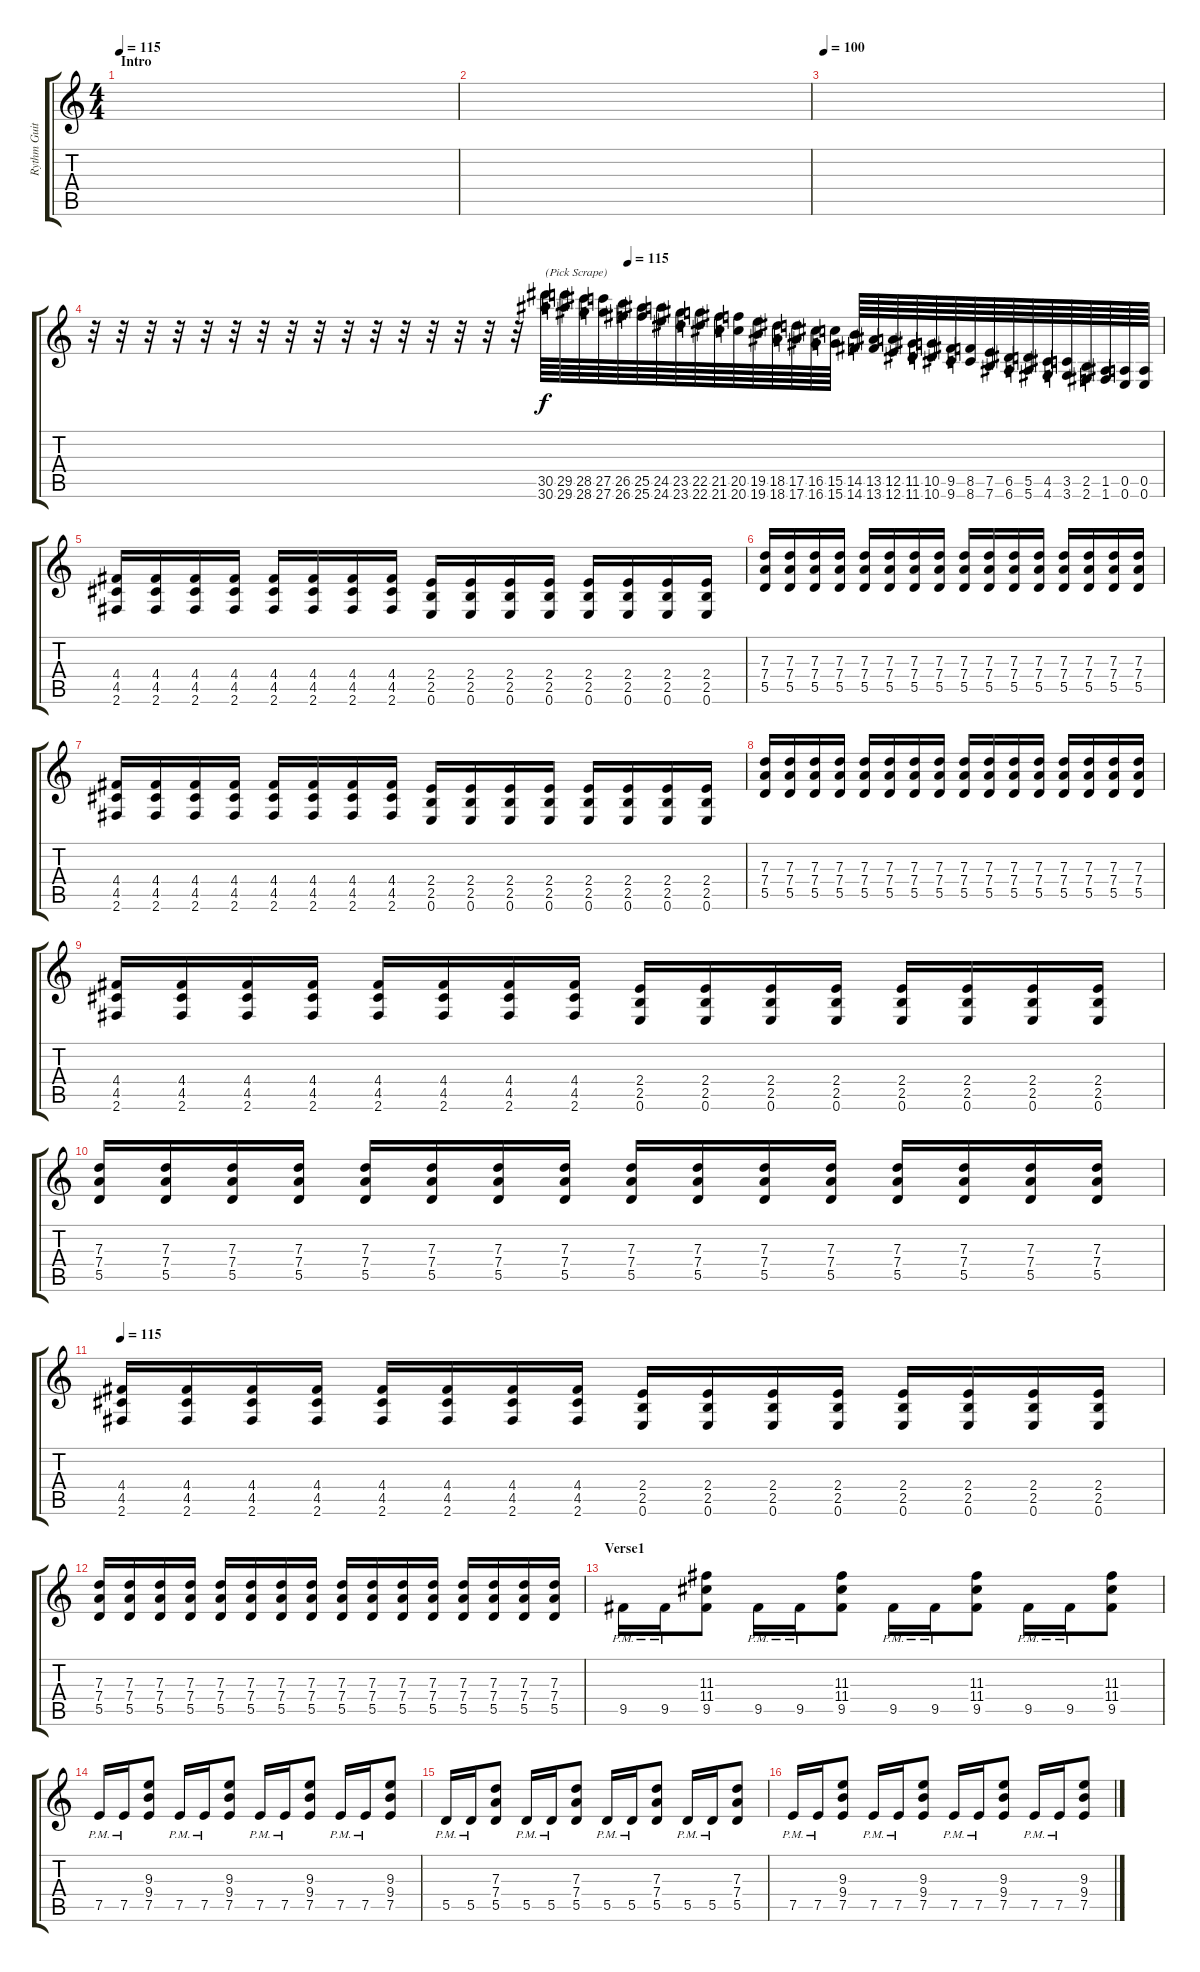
\track ("Rythm Guitar" "Rythm Guit") {instrument overdrivenguitar}
\staff {score tabs}
\tuning (E4 B3 G3 D3 A2 E2) {hide}
\ts (4 4)
\section ("" "Intro")
\tempo 115
\tempo 100
\tempo 115
\clef g2
\ks c
|
|
\tempo 100
|
\tempo (115 0.5)
r.32 r.32 r.32 r.32 r.32 r.32 r.32 r.32 r.32 r.32 r.32 r.32 r.32 r.32 r.32 r.32 (30.5 30.6).64{txt "(Pick Scrape)"} (29.5 29.6).64 (28.5 28.6).64 (27.5 27.6).64 (26.5 26.6).64 (25.5 25.6).64 (24.5 24.6).64 (23.5 23.6).64 (22.5 22.6).64 (21.5 21.6).64 (20.5 20.6).64 (19.5 19.6).64 (18.5 18.6).64 (17.5 17.6).64 (16.5 16.6).64 (15.5 15.6).64 (14.5 14.6).64 (13.5 13.6).64 (12.5 12.6).64 (11.5 11.6).64 (10.5 10.6).64 (9.5 9.6).64 (8.5 8.6).64 (7.5 7.6).64 (6.5 6.6).64 (5.5 5.6).64 (4.5 4.6).64 (3.5 3.6).64 (2.5 2.6).64 (1.5 1.6).64 (0.5 0.6).64 (0.5 0.6).64 |
(4.4 4.5 2.6).16 (4.4 4.5 2.6).16 (4.4 4.5 2.6).16 (4.4 4.5 2.6).16 (4.4 4.5 2.6).16 (4.4 4.5 2.6).16 (4.4 4.5 2.6).16 (4.4 4.5 2.6).16 (2.4 2.5 0.6).16 (2.4 2.5 0.6).16 (2.4 2.5 0.6).16 (2.4 2.5 0.6).16 (2.4 2.5 0.6).16 (2.4 2.5 0.6).16 (2.4 2.5 0.6).16 (2.4 2.5 0.6).16 |
(7.3 7.4 5.5).16 (7.3 7.4 5.5).16 (7.3 7.4 5.5).16 (7.3 7.4 5.5).16 (7.3 7.4 5.5).16 (7.3 7.4 5.5).16 (7.3 7.4 5.5).16 (7.3 7.4 5.5).16 (7.3 7.4 5.5).16 (7.3 7.4 5.5).16 (7.3 7.4 5.5).16 (7.3 7.4 5.5).16 (7.3 7.4 5.5).16 (7.3 7.4 5.5).16 (7.3 7.4 5.5).16 (7.3 7.4 5.5).16 |
(4.4 4.5 2.6).16 (4.4 4.5 2.6).16 (4.4 4.5 2.6).16 (4.4 4.5 2.6).16 (4.4 4.5 2.6).16 (4.4 4.5 2.6).16 (4.4 4.5 2.6).16 (4.4 4.5 2.6).16 (2.4 2.5 0.6).16 (2.4 2.5 0.6).16 (2.4 2.5 0.6).16 (2.4 2.5 0.6).16 (2.4 2.5 0.6).16 (2.4 2.5 0.6).16 (2.4 2.5 0.6).16 (2.4 2.5 0.6).16 |
(7.3 7.4 5.5).16 (7.3 7.4 5.5).16 (7.3 7.4 5.5).16 (7.3 7.4 5.5).16 (7.3 7.4 5.5).16 (7.3 7.4 5.5).16 (7.3 7.4 5.5).16 (7.3 7.4 5.5).16 (7.3 7.4 5.5).16 (7.3 7.4 5.5).16 (7.3 7.4 5.5).16 (7.3 7.4 5.5).16 (7.3 7.4 5.5).16 (7.3 7.4 5.5).16 (7.3 7.4 5.5).16 (7.3 7.4 5.5).16 |
(4.4 4.5 2.6).16 (4.4 4.5 2.6).16 (4.4 4.5 2.6).16 (4.4 4.5 2.6).16 (4.4 4.5 2.6).16 (4.4 4.5 2.6).16 (4.4 4.5 2.6).16 (4.4 4.5 2.6).16 (2.4 2.5 0.6).16 (2.4 2.5 0.6).16 (2.4 2.5 0.6).16 (2.4 2.5 0.6).16 (2.4 2.5 0.6).16 (2.4 2.5 0.6).16 (2.4 2.5 0.6).16 (2.4 2.5 0.6).16 |
(7.3 7.4 5.5).16 (7.3 7.4 5.5).16 (7.3 7.4 5.5).16 (7.3 7.4 5.5).16 (7.3 7.4 5.5).16 (7.3 7.4 5.5).16 (7.3 7.4 5.5).16 (7.3 7.4 5.5).16 (7.3 7.4 5.5).16 (7.3 7.4 5.5).16 (7.3 7.4 5.5).16 (7.3 7.4 5.5).16 (7.3 7.4 5.5).16 (7.3 7.4 5.5).16 (7.3 7.4 5.5).16 (7.3 7.4 5.5).16 |
\tempo 115
(4.4 4.5 2.6).16 (4.4 4.5 2.6).16 (4.4 4.5 2.6).16 (4.4 4.5 2.6).16 (4.4 4.5 2.6).16 (4.4 4.5 2.6).16 (4.4 4.5 2.6).16 (4.4 4.5 2.6).16 (2.4 2.5 0.6).16 (2.4 2.5 0.6).16 (2.4 2.5 0.6).16 (2.4 2.5 0.6).16 (2.4 2.5 0.6).16 (2.4 2.5 0.6).16 (2.4 2.5 0.6).16 (2.4 2.5 0.6).16 |
(7.3 7.4 5.5).16 (7.3 7.4 5.5).16 (7.3 7.4 5.5).16 (7.3 7.4 5.5).16 (7.3 7.4 5.5).16 (7.3 7.4 5.5).16 (7.3 7.4 5.5).16 (7.3 7.4 5.5).16 (7.3 7.4 5.5).16 (7.3 7.4 5.5).16 (7.3 7.4 5.5).16 (7.3 7.4 5.5).16 (7.3 7.4 5.5).16 (7.3 7.4 5.5).16 (7.3 7.4 5.5).16 (7.3 7.4 5.5).16 |
\section ("" "Verse1")
9.5{pm}.16 9.5{pm}.16 (11.3 11.4 9.5).8 9.5{pm}.16 9.5{pm}.16 (11.3 11.4 9.5).8 9.5{pm}.16 9.5{pm}.16 (11.3 11.4 9.5).8 9.5{pm}.16 9.5{pm}.16 (11.3 11.4 9.5).8 |
7.5{pm}.16 7.5{pm}.16 (9.3 9.4 7.5).8 7.5{pm}.16 7.5{pm}.16 (9.3 9.4 7.5).8 7.5{pm}.16 7.5{pm}.16 (9.3 9.4 7.5).8 7.5{pm}.16 7.5{pm}.16 (9.3 9.4 7.5).8 |
5.5{pm}.16 5.5{pm}.16 (7.3 7.4 5.5).8 5.5{pm}.16 5.5{pm}.16 (7.3 7.4 5.5).8 5.5{pm}.16 5.5{pm}.16 (7.3 7.4 5.5).8 5.5{pm}.16 5.5{pm}.16 (7.3 7.4 5.5).8 |
7.5{pm}.16 7.5{pm}.16 (9.3 9.4 7.5).8 7.5{pm}.16 7.5{pm}.16 (9.3 9.4 7.5).8 7.5{pm}.16 7.5{pm}.16 (9.3 9.4 7.5).8 7.5{pm}.16 7.5{pm}.16 (9.3 9.4 7.5).8
